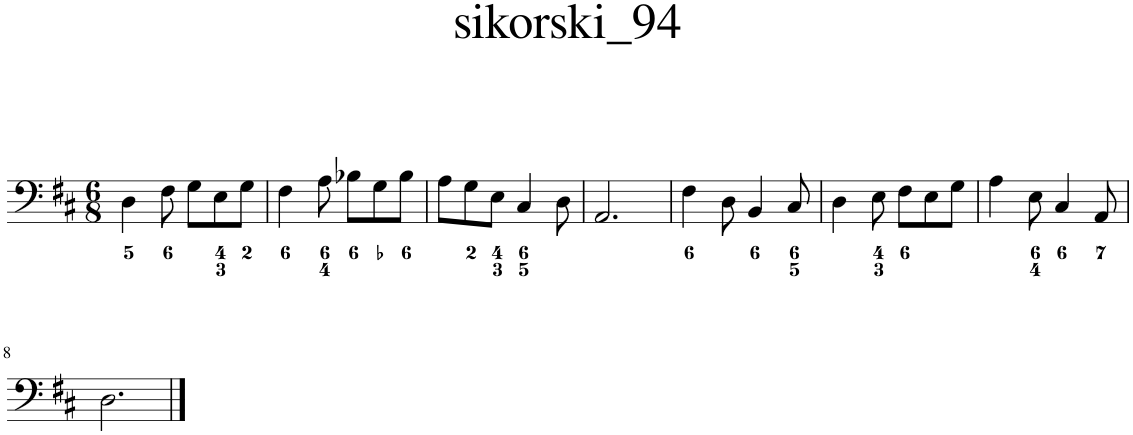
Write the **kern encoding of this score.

**kern
*part1
*staff1
*I"Piano
*I'Pno.
*clefF4
*k[f#c#]
*M6/8
=1
4D\
8F#\
8G\L
8E\
8G\J
=2
4F#\
8A\
8B-X\L
8G\
8B-\J
=3
8A\L
8G\
8E\J
4C#/
8D\
=4
2.AA/
=5
4F#\
8D\
4BB/
8C#/
=6
4D\
8E\
8F#\L
8E\
8G\J
=7
4A\
8E\
4C#/
8AA/
!!LO:LB:g=z
=8
2.D\
==
*-
